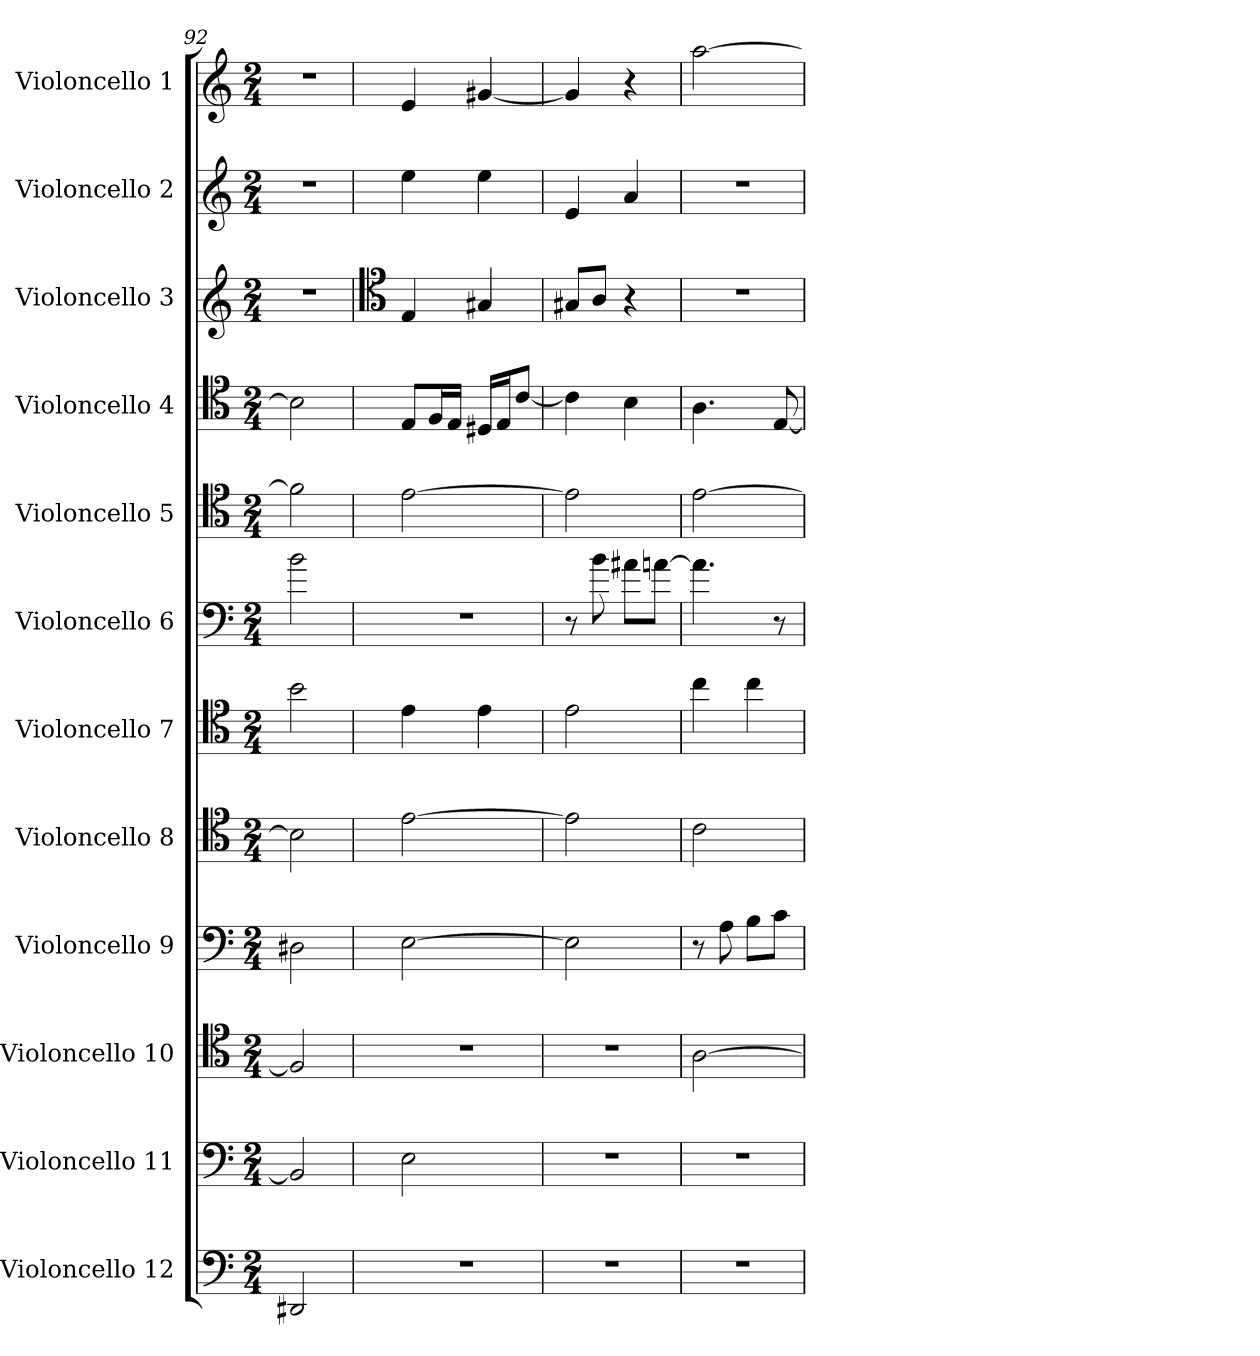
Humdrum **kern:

**kern	**kern	**kern	**kern	**kern	**kern	**kern	**kern	**kern	**kern	**kern	**kern
*part12	*part11	*part10	*part9	*part8	*part7	*part6	*part5	*part4	*part3	*part2	*part1
*staff12	*staff11	*staff10	*staff9	*staff8	*staff7	*staff6	*staff5	*staff4	*staff3	*staff2	*staff1
*I"Violoncello 12	*I"Violoncello 11	*I"Violoncello 10	*I"Violoncello 9	*I"Violoncello 8	*I"Violoncello 7	*I"Violoncello 6	*I"Violoncello 5	*I"Violoncello 4	*I"Violoncello 3	*I"Violoncello 2	*I"Violoncello 1
*I'Vc. 12	*I'Vc. 11	*I'Vc. 10	*I'Vc. 9	*I'Vc. 8	*I'Vc. 7	*I'Vc. 6	*I'Vc. 5	*I'Vc. 4	*I'Vc.3	*I'Vc. 2	*I'Vc. 1
*clefF4	*clefF4	*clefC4	*clefF4	*clefC4	*clefC4	*clefF4	*clefC4	*clefC4	*clefG2	*clefG2	*clefG2
*k[]	*k[]	*k[]	*k[]	*k[]	*k[]	*k[]	*k[]	*k[]	*k[]	*k[]	*k[]
*M2/4	*M2/4	*M2/4	*M2/4	*M2/4	*M2/4	*M2/4	*M2/4	*M2/4	*M2/4	*M2/4	*M2/4
=92	=92	=92	=92	=92	=92	=92	=92	=92	=92	=92	=92
2DD#X/	2BB/]	2F#/]	2D#X\	2B\]	2b\	2b\	2f#\]	2B\]	2r	2r	2r
=93	=93	=93	=93	=93	=93	=93	=93	=93	=93	=93	=93
*	*	*	*	*	*	*	*	*	*clefC4	*	*
2r	2E\	2r	[2E\	[2e\	4e\	2r	[2e\	8E/L	4E/	4ee\	4e/
.	.	.	.	.	.	.	.	16F/L	.	.	.
.	.	.	.	.	.	.	.	16E/JJ	.	.	.
.	.	.	.	.	4e\	.	.	16D#X/LL	4G#X/	4ee\	[4g#X/
.	.	.	.	.	.	.	.	16E/J	.	.	.
.	.	.	.	.	.	.	.	[8c/J	.	.	.
=94	=94	=94	=94	=94	=94	=94	=94	=94	=94	=94	=94
2r	2r	2r	2E\]	2e\]	2e\	8r	2e\]	4c\]	8G#X/L	4e/	4g#/]
.	.	.	.	.	.	8b\	.	.	8A/J	.	.
.	.	.	.	.	.	8a#X\L	.	4B\	4r	4a/	4r
.	.	.	.	.	.	[8an\J	.	.	.	.	.
=95	=95	=95	=95	=95	=95	=95	=95	=95	=95	=95	=95
2r	2r	[2A\	8r	2c\	4cc\	4.a\]	[2e\	4.A\	2r	2r	[2aa\
.	.	.	8A\	.	.	.	.	.	.	.	.
.	.	.	8B\L	.	4cc\	.	.	.	.	.	.
.	.	.	8c\J	.	.	8r	.	[8E/	.	.	.
=	=	=	=	=	=	=	=	=	=	=	=
*-	*-	*-	*-	*-	*-	*-	*-	*-	*-	*-	*-
